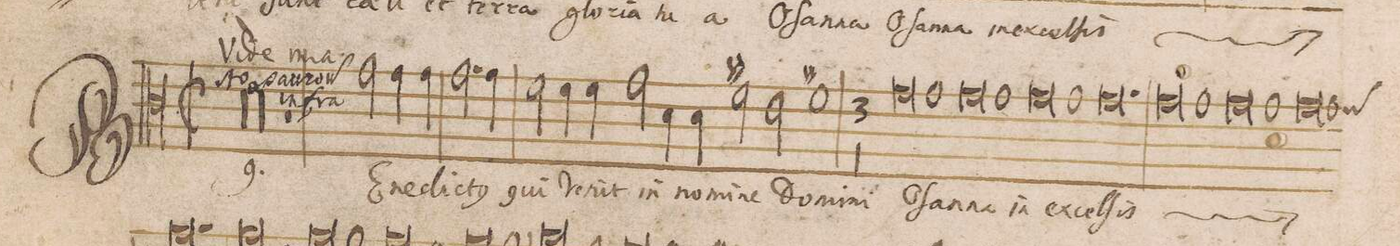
**kern	**text
*I"DISCANTVS	*
*clefC3	*
*k[]	*
*met(C|)	*
*M2/1	*
2g\	BE-
4g\	-ne-
4g\	-di-
=38	=38
2.g\	-ct(us)
4g\	qui
2f\	ve-
4f\	-nit
4f\	in
=39	=39
2g\	no-
4d\	-mi-
4d\	-ne
2f#X\	do-
2e\	-mi-
=40	=40
1f#X	-ni
=41	=41
*M3/1	*
0g	O-
1g	-ſan-
=42	=42
0g	-na
1g	in
=43	=43
0g	ex-
1g	-cel-
=44	=44
0.g	-ſis
=45	=45
*	*ij
0g	O-
1g	-ſan-
=46	=46
0g	-na
1g	in
=47	=47
0g	ex-
*custos:g	*
1g	-cel-
=48	=48
*-	*-
